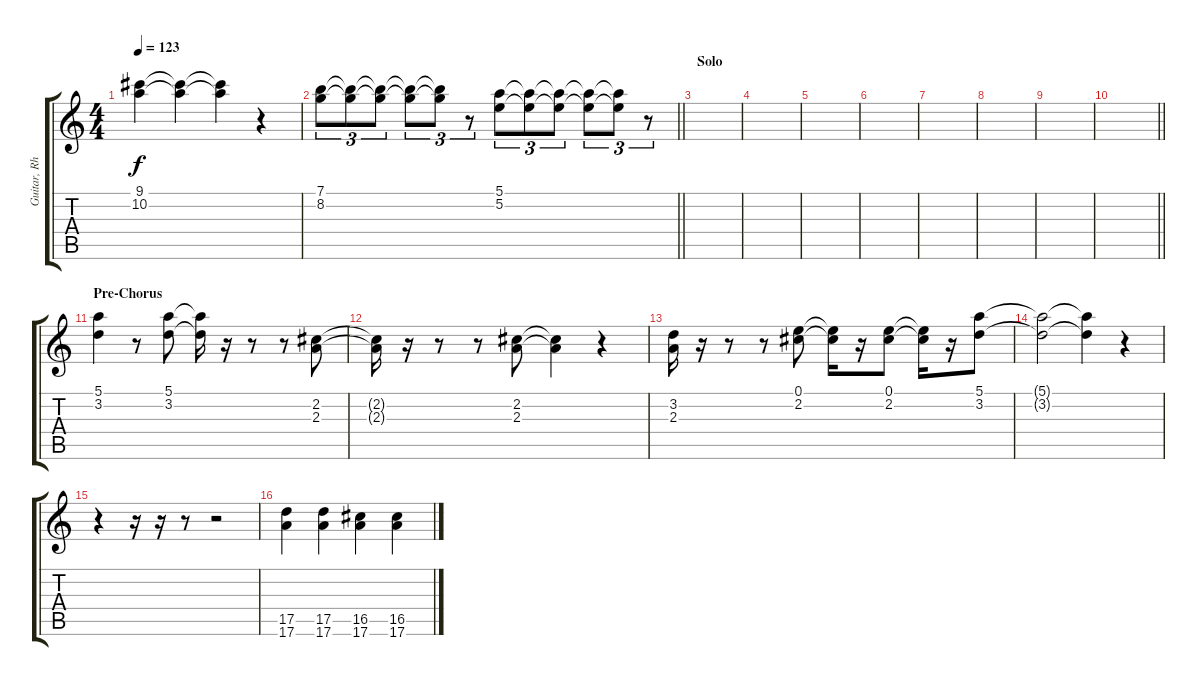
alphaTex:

\track ("Guitar, Rhythm" "Guitar, Rh") {instrument electricguitarmuted}
\staff {score tabs}
\tuning (E4 B3 G3 D3 A2 E2) {hide}
\ts (4 4)
\tempo 123
\clef g2
\ks c
(9.1 10.2).4{dy f} (9.1{t} 10.2{t}).4 (9.1{t} 10.2{t}).4 r.4 |
\barLineRight lightlight
(7.1 8.2).8{tu (3 2)} (7.1{t} 8.2{t}).8{tu (3 2)} (7.1{t} 8.2{t}).8{tu (3 2)} (7.1{t} 8.2{t}).8{tu (3 2)} (7.1{t} 8.2{t}).8{tu (3 2)} r.8{tu (3 2)} (5.1 5.2).8{tu (3 2)} (5.1{t} 5.2{t}).8{tu (3 2)} (5.1{t} 5.2{t}).8{tu (3 2)} (5.1{t} 5.2{t}).8{tu (3 2)} (5.1{t} 5.2{t}).8{tu (3 2)} r.8{tu (3 2)} |
\section ("" "Solo")
|
|
|
|
|
|
|
\barLineRight lightlight
|
\section ("" "Pre-Chorus")
(5.1 3.2).4 r.8 (5.1 3.2).8 (5.1{t} 3.2{t}).16 r.16 r.8 r.8 (2.2 2.3).8 |
(2.2{t} 2.3{t}).16 r.16 r.8 r.8 (2.2 2.3).8 (2.2{t} 2.3{t}).4 r.4 |
(3.2 2.3).16 r.16 r.8 r.8 (0.1 2.2).8 (0.1{t} 2.2{t}).16 r.16 (0.1 2.2).8 (0.1{t} 2.2{t}).16 r.16 (5.1 3.2).8 |
(5.1{t} 3.2{t}).2 (5.1{t} 3.2{t}).4 r.4 |
r.4 r.16 r.16 r.8 r.2 |
(17.5 17.6).4 (17.5 17.6).4 (16.5 17.6).4 (16.5 17.6).4
